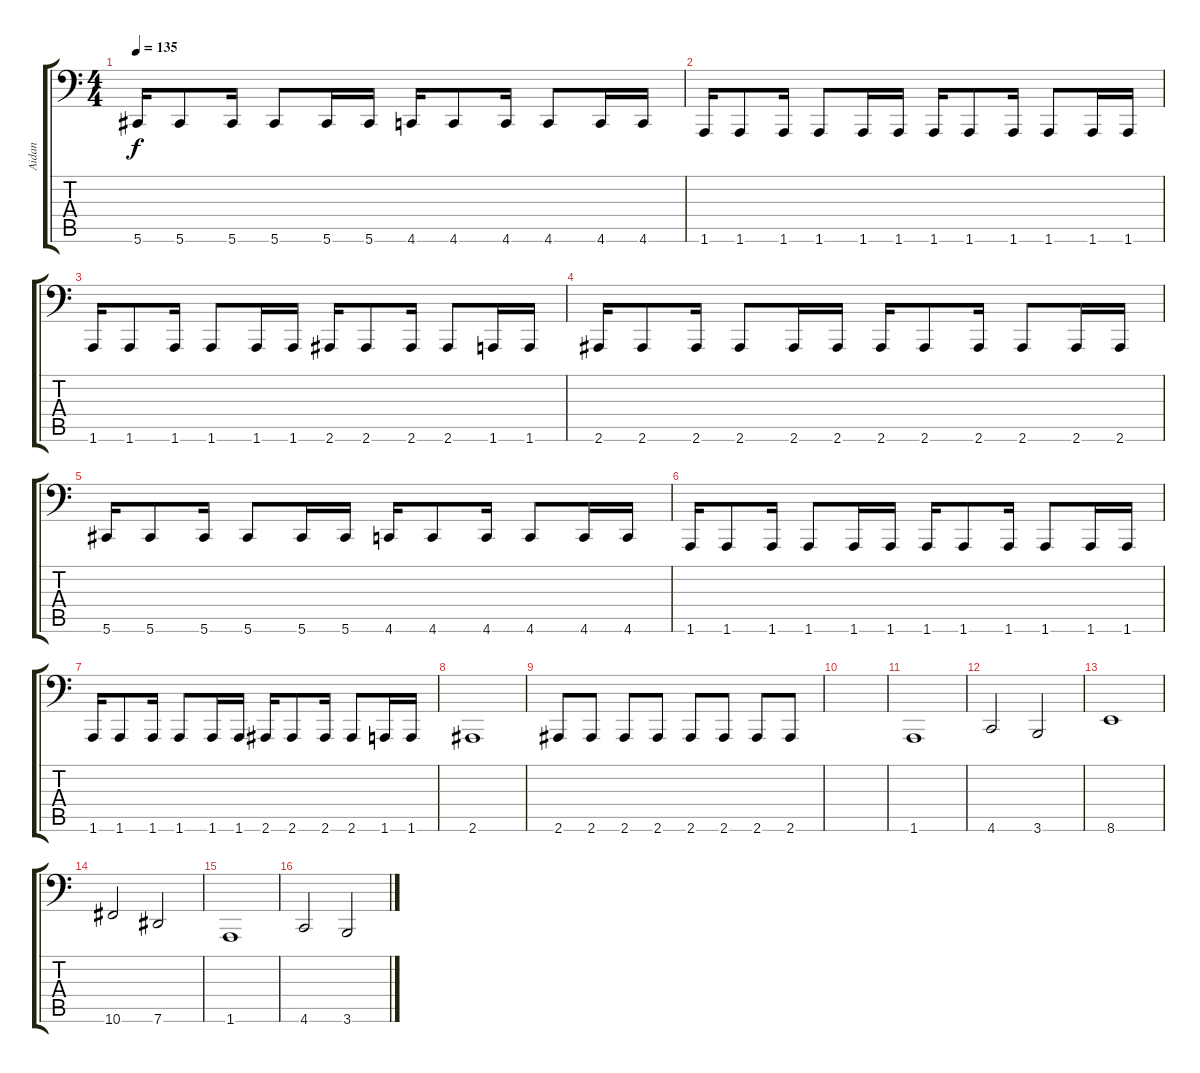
\track ("Aidan" "Aidan") {instrument electricbasspick}
\staff {score tabs}
\tuning (Bb2 F2 Db2 Ab1 Eb1 Ab0) {hide}
\ts (4 4)
\tempo 135
\clef f4
\ks c
5.6.16{dy f} 5.6.8 5.6.16 5.6.8 5.6.16 5.6.16 4.6.16 4.6.8 4.6.16 4.6.8 4.6.16 4.6.16 |
1.6.16 1.6.8 1.6.16 1.6.8 1.6.16 1.6.16 1.6.16 1.6.8 1.6.16 1.6.8 1.6.16 1.6.16 |
1.6.16 1.6.8 1.6.16 1.6.8 1.6.16 1.6.16 2.6.16 2.6.8 2.6.16 2.6.8 1.6.16 1.6.16 |
2.6.16 2.6.8 2.6.16 2.6.8 2.6.16 2.6.16 2.6.16 2.6.8 2.6.16 2.6.8 2.6.16 2.6.16 |
5.6.16 5.6.8 5.6.16 5.6.8 5.6.16 5.6.16 4.6.16 4.6.8 4.6.16 4.6.8 4.6.16 4.6.16 |
1.6.16 1.6.8 1.6.16 1.6.8 1.6.16 1.6.16 1.6.16 1.6.8 1.6.16 1.6.8 1.6.16 1.6.16 |
1.6.16 1.6.8 1.6.16 1.6.8 1.6.16 1.6.16 2.6.16 2.6.8 2.6.16 2.6.8 1.6.16 1.6.16 |
2.6.1 |
2.6.8 2.6.8 2.6.8 2.6.8 2.6.8 2.6.8 2.6.8 2.6.8 |
|
1.6.1 |
4.6.2 3.6.2 |
8.6.1 |
10.6.2 7.6.2 |
1.6.1 |
4.6.2 3.6.2
